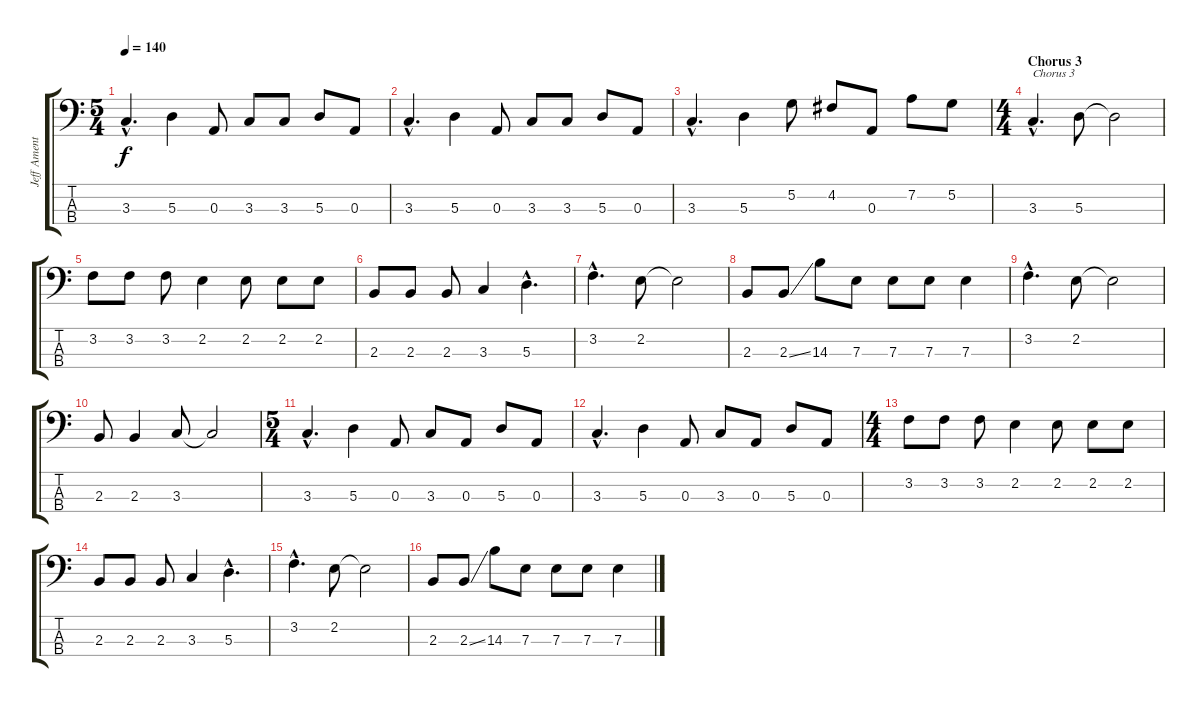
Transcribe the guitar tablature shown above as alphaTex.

\track ("Jeff Ament" "Jeff Ament") {instrument electricbassfinger}
\staff {score tabs}
\tuning (G2 D2 A1 E1) {hide}
\ts (5 4)
\tempo 140
\clef f4
\ks c
3.3{hac}.4{d dy f} 5.3.4 0.3.8 3.3.8 3.3.8 5.3.8 0.3.8 |
3.3{hac}.4{d} 5.3.4 0.3.8 3.3.8 3.3.8 5.3.8 0.3.8 |
3.3{hac}.4{d} 5.3.4 5.2.8 4.2.8 0.3.8 7.2.8 5.2.8 |
\ts (4 4)
\section ("" "Chorus 3")
3.3{hac}.4{d txt "Chorus 3"} 5.3.8 5.3{t}.2 |
3.2.8 3.2.8 3.2.8 2.2.4 2.2.8 2.2.8 2.2.8 |
2.3.8 2.3.8 2.3.8 3.3.4 5.3{hac}.4{d} |
3.2{hac}.4{d} 2.2.8 2.2{t}.2 |
2.3.8 2.3{ss}.8 14.3.8 7.3.8 7.3.8 7.3.8 7.3.4 |
3.2{hac}.4{d} 2.2.8 2.2{t}.2 |
2.3.8 2.3.4 3.3.8 3.3{t}.2 |
\ts (5 4)
3.3{hac}.4{d} 5.3.4 0.3.8 3.3.8 0.3.8 5.3.8 0.3.8 |
3.3{hac}.4{d} 5.3.4 0.3.8 3.3.8 0.3.8 5.3.8 0.3.8 |
\ts (4 4)
3.2.8 3.2.8 3.2.8 2.2.4 2.2.8 2.2.8 2.2.8 |
2.3.8 2.3.8 2.3.8 3.3.4 5.3{hac}.4{d} |
3.2{hac}.4{d} 2.2.8 2.2{t}.2 |
2.3.8 2.3{ss}.8 14.3.8 7.3.8 7.3.8 7.3.8 7.3.4
